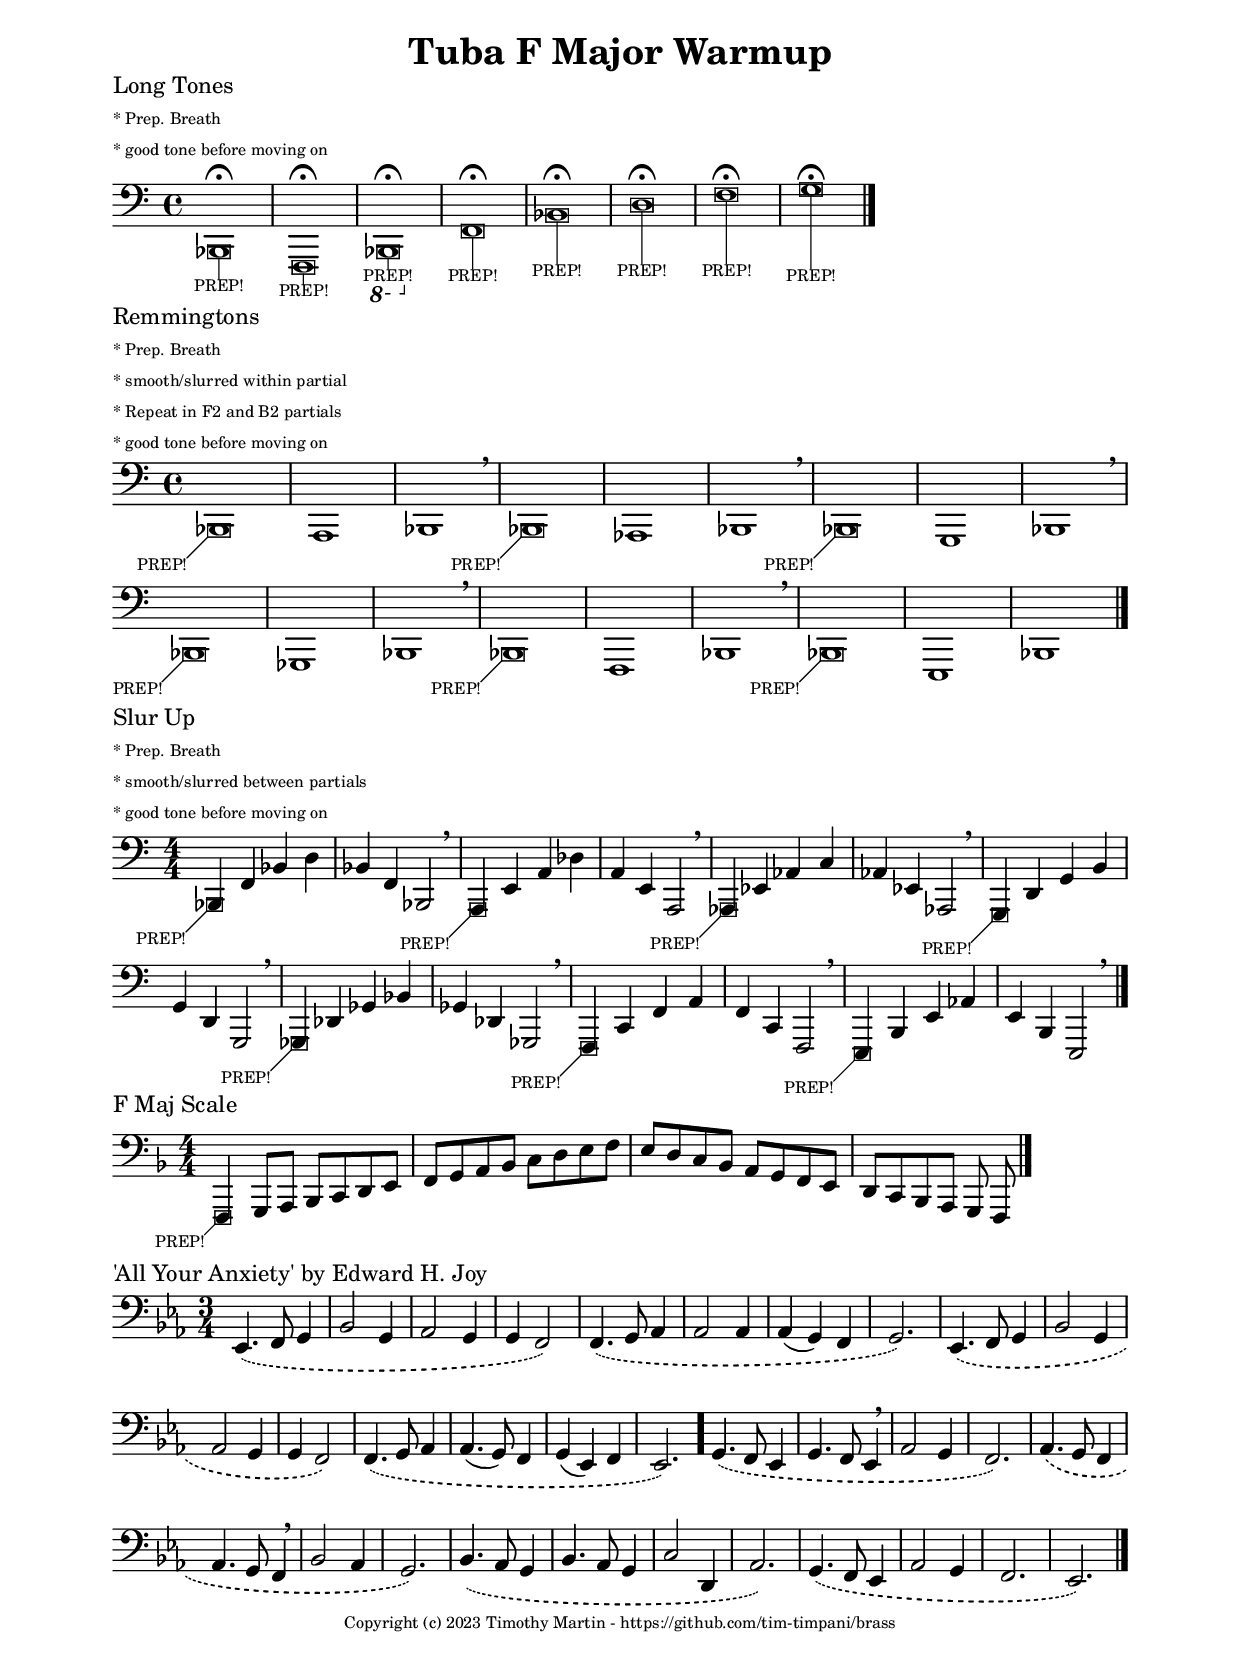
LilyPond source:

%{

Copyright (c) 2023 Timothy Martin

Permission is hereby granted, free of charge, to any person obtaining a copy
of this software and associated documentation files (the "Software"), to deal
in the Software without restriction, including without limitation the rights
to use, copy, modify, merge, publish, distribute, sublicense, and/or sell
copies of the Software, and to permit persons to whom the Software is
furnished to do so, subject to the following conditions:

The above copyright notice and this permission notice shall be included in all
copies or substantial portions of the Software.

THE SOFTWARE IS PROVIDED "AS IS", WITHOUT WARRANTY OF ANY KIND, EXPRESS OR
IMPLIED, INCLUDING BUT NOT LIMITED TO THE WARRANTIES OF MERCHANTABILITY,
FITNESS FOR A PARTICULAR PURPOSE AND NONINFRINGEMENT. IN NO EVENT SHALL THE
AUTHORS OR COPYRIGHT HOLDERS BE LIABLE FOR ANY CLAIM, DAMAGES OR OTHER
LIABILITY, WHETHER IN AN ACTION OF CONTRACT, TORT OR OTHERWISE, ARISING FROM,
OUT OF OR IN CONNECTION WITH THE SOFTWARE OR THE USE OR OTHER DEALINGS IN THE
SOFTWARE.

%}

\version "2.24.1"


ScaleTitle = \markup { "F Maj Scale" }

ScaleExpression =  \relative f,, { 
  \key f \major 
    \balloonGrobText #'NoteHead #'(-1 . -1) \markup \teeny { "PREP!" }
   f4 g8 a bes c d e f g a bes c d e f e d c bes a g f e d c bes a g f 
}

%{

Copyright (c) 2023 Timothy Martin

Permission is hereby granted, free of charge, to any person obtaining a copy
of this software and associated documentation files (the "Software"), to deal
in the Software without restriction, including without limitation the rights
to use, copy, modify, merge, publish, distribute, sublicense, and/or sell
copies of the Software, and to permit persons to whom the Software is
furnished to do so, subject to the following conditions:

The above copyright notice and this permission notice shall be included in all
copies or substantial portions of the Software.

THE SOFTWARE IS PROVIDED "AS IS", WITHOUT WARRANTY OF ANY KIND, EXPRESS OR
IMPLIED, INCLUDING BUT NOT LIMITED TO THE WARRANTIES OF MERCHANTABILITY,
FITNESS FOR A PARTICULAR PURPOSE AND NONINFRINGEMENT. IN NO EVENT SHALL THE
AUTHORS OR COPYRIGHT HOLDERS BE LIABLE FOR ANY CLAIM, DAMAGES OR OTHER
LIABILITY, WHETHER IN AN ACTION OF CONTRACT, TORT OR OTHERWISE, ARISING FROM,
OUT OF OR IN CONNECTION WITH THE SOFTWARE OR THE USE OR OTHER DEALINGS IN THE
SOFTWARE.

"All Your Anxiety" (public domain) music written by Edward H. Joy 1871-1949
%}

\version "2.24.1"

SongTitle = "'All Your Anxiety' by Edward H. Joy"
SongExpression = {
 \key ees \major
 \time 3/4
 ees'4.\( f'8 g'4 bes'2 g'4 aes'2 g'4 4 f'2\)
 f'4.\( g'8 aes'4 2 4 4( g'4) f' g'2.\)
 ees'4.\( f'8 g'4 bes'2 g'4 aes'2 g'4 4 f'2\)
 f'4.\( g'8 aes'4 aes'4.( g'8) f'4 g'4( ees') f' ees'2.\)
 \bar "."
 g'4.\( f'8 ees'4 g'4. f'8 ees'4 \breathe aes'2 g'4 f'2.\)
 aes'4.\( g'8 f'4 aes'4. g'8 f'4 \breathe bes'2 aes'4 g'2.\)
 bes'4.\( aes'8 g'4 bes'4. aes'8 g'4 c''2 d'4 aes'2.\)
 g'4.\( f'8 ees'4 aes'2 g'4 f'2. ees'2.\)
 \bar "|."
}



SongTitle = "'All Your Anxiety' by Edward H. Joy"
TubaExpression = \transpose ees' ees, \SongExpression

%{

Copyright (c) 2023 Timothy Martin

Permission is hereby granted, free of charge, to any person obtaining a copy
of this software and associated documentation files (the "Software"), to deal
in the Software without restriction, including without limitation the rights
to use, copy, modify, merge, publish, distribute, sublicense, and/or sell
copies of the Software, and to permit persons to whom the Software is
furnished to do so, subject to the following conditions:

The above copyright notice and this permission notice shall be included in all
copies or substantial portions of the Software.

THE SOFTWARE IS PROVIDED "AS IS", WITHOUT WARRANTY OF ANY KIND, EXPRESS OR
IMPLIED, INCLUDING BUT NOT LIMITED TO THE WARRANTIES OF MERCHANTABILITY,
FITNESS FOR A PARTICULAR PURPOSE AND NONINFRINGEMENT. IN NO EVENT SHALL THE
AUTHORS OR COPYRIGHT HOLDERS BE LIABLE FOR ANY CLAIM, DAMAGES OR OTHER
LIABILITY, WHETHER IN AN ACTION OF CONTRACT, TORT OR OTHERWISE, ARISING FROM,
OUT OF OR IN CONNECTION WITH THE SOFTWARE OR THE USE OR OTHER DEALINGS IN THE
SOFTWARE.

%}

\version "2.24.1"

% Overall size of the music score (default is 20)
#(set-global-staff-size 18 )

\include "Global.ly"

LongTonesTitle = \markup \column {
  \line {"Long Tones"}
  \line { \teeny "* Prep. Breath"  }
  \line { \teeny "* good tone before moving on"  }
}
LongTones = { 
  \key c \major
  \balloonGrobText #'NoteHead #'(0 . -2) \markup \teeny { "PREP!" }
  bes,,1^\fermata 
  \balloonGrobText #'NoteHead #'(0 . -1) \markup \teeny { "PREP!" }
  f,,1^\fermata 
  \balloonGrobText #'NoteHead #'(0 . -1) \markup \teeny { "PREP!" }
  \ottava #-1 bes,,,1^\fermata \ottava #0 
  \balloonGrobText #'NoteHead #'(0 . -3) \markup \teeny { "PREP!" }
  f,1^\fermata 
  \balloonGrobText #'NoteHead #'(0 . -4) \markup \teeny { "PREP!" }
  bes,1^\fermata 
  \balloonGrobText #'NoteHead #'(0 . -5) \markup \teeny { "PREP!" }
  d1^\fermata 
  \balloonGrobText #'NoteHead #'(0 . -6) \markup \teeny { "PREP!" }
  f1^\fermata 
  \balloonGrobText #'NoteHead #'(0 . -7) \markup \teeny { "PREP!" }
  g1^\fermata
}


RemTitle = \markup \column {
  \line {"Remmingtons"}
  \line { \teeny "* Prep. Breath"  }
  \line { \teeny "* smooth/slurred within partial"  }
  \line { \teeny "* Repeat in F2 and B2 partials"  }
  \line { \teeny "* good tone before moving on"  }
}
Rem = { 
  \key c \major  
  
  \balloonGrobText #'NoteHead #'(-2 . -2) \markup \teeny { "PREP!" }
  bes,,1 a,,1 bes,,1 \breathe
  \balloonGrobText #'NoteHead #'(-2 . -2) \markup \teeny { "PREP!" }
  bes,,1 aes,,1 bes,,1 \breathe
  \balloonGrobText #'NoteHead #'(-2 . -2) \markup \teeny { "PREP!" }
  bes,,1 g,,1 bes,,1 \breathe
  \balloonGrobText #'NoteHead #'(-2 . -2) \markup \teeny { "PREP!" }
  bes,,1 ges,,1 bes,,1 \breathe
  \balloonGrobText #'NoteHead #'(-2 . -2) \markup \teeny { "PREP!" }
  bes,,1 f,,1 bes,,1 \breathe
  \balloonGrobText #'NoteHead #'(-2 . -2) \markup \teeny { "PREP!" }
  bes,,1 e,,1 bes,,1
}

SlurUpTitle = \markup \column {
  \line {"Slur Up"}
  \line { \teeny "* Prep. Breath"  }
  \line { \teeny "* smooth/slurred between partials"  }
  \line { \teeny "* good tone before moving on"  }
}
SlurUp = \relative bes,, { 
  \key c \major  
  
  \balloonGrobText #'NoteHead #'(-2 . -2) \markup \teeny { "PREP!" }
  bes4 f'  bes d bes f bes,2 \breathe
  
  
  \balloonGrobText #'NoteHead #'(-2 . -2) \markup \teeny { "PREP!" }
   a4 e' a des a e a,2 \breathe
  
  \balloonGrobText #'NoteHead #'(-2 . -2) \markup \teeny { "PREP!" }
   aes4 ees' aes c aes ees aes,2 \breathe
  
  \balloonGrobText #'NoteHead #'(-2 . -2) \markup \teeny { "PREP!" }
   g4 d' g  b g d g,2 \breathe

  \balloonGrobText #'NoteHead #'(-2 . -2) \markup \teeny { "PREP!" }
   ges4 des' ges bes ges  des ges,2 \breathe

  \balloonGrobText #'NoteHead #'(-2 . -2) \markup \teeny { "PREP!" }
   f4 c' f a f c f,2 \breathe

  \balloonGrobText #'NoteHead #'(-2 . -2) \markup \teeny { "PREP!" }
   e4 b' e aes e b e,2 \breathe

}


\paper {
  indent = 0
  left-margin = 0.75\in
  right-margin = 0.75\in
  top-margin = 0.5\in
  bottom-margin = 0.5\in
}


\header {
  title = \markup { "Tuba F Major Warmup" }
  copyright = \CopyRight
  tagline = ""  % removed
}

%{

Copyright (c) 2023 Timothy Martin

Permission is hereby granted, free of charge, to any person obtaining a copy
of this software and associated documentation files (the "Software"), to deal
in the Software without restriction, including without limitation the rights
to use, copy, modify, merge, publish, distribute, sublicense, and/or sell
copies of the Software, and to permit persons to whom the Software is
furnished to do so, subject to the following conditions:

The above copyright notice and this permission notice shall be included in all
copies or substantial portions of the Software.

THE SOFTWARE IS PROVIDED "AS IS", WITHOUT WARRANTY OF ANY KIND, EXPRESS OR
IMPLIED, INCLUDING BUT NOT LIMITED TO THE WARRANTIES OF MERCHANTABILITY,
FITNESS FOR A PARTICULAR PURPOSE AND NONINFRINGEMENT. IN NO EVENT SHALL THE
AUTHORS OR COPYRIGHT HOLDERS BE LIABLE FOR ANY CLAIM, DAMAGES OR OTHER
LIABILITY, WHETHER IN AN ACTION OF CONTRACT, TORT OR OTHERWISE, ARISING FROM,
OUT OF OR IN CONNECTION WITH THE SOFTWARE OR THE USE OR OTHER DEALINGS IN THE
SOFTWARE.

%}

\version "2.24.1"

\include "Global.ly"


% Long Tones
\score { 
  \header { piece = \LongTonesTitle }
  \new Staff \with { \consists "Balloon_engraver" }
  { \clef bass \LongTones \bar "|." } 
}

% Remmingtons
\score {
          \header { piece = \RemTitle }
         \new Staff \with { \consists "Balloon_engraver" }
         { \clef bass \Rem \bar "|." } 
}

% Slur Up
\score {
          \header { piece = \SlurUpTitle }
         \new Staff \with { \consists "Balloon_engraver" }
         {  \GlobalBass \SlurUp \bar "|." } 
}



\markup \hspace #2

% Scale
\score {
          \header { piece = \ScaleTitle }
         \new Staff \with { \consists "Balloon_engraver" }
         { \GlobalBass \ScaleExpression \bar "|." } 
         \layout {} 
}


\markup \hspace #2

% Song
\score {
          \header { piece = \SongTitle  }
         { \GlobalBass \TubaExpression \bar "|." } 
         \layout {} 
}

